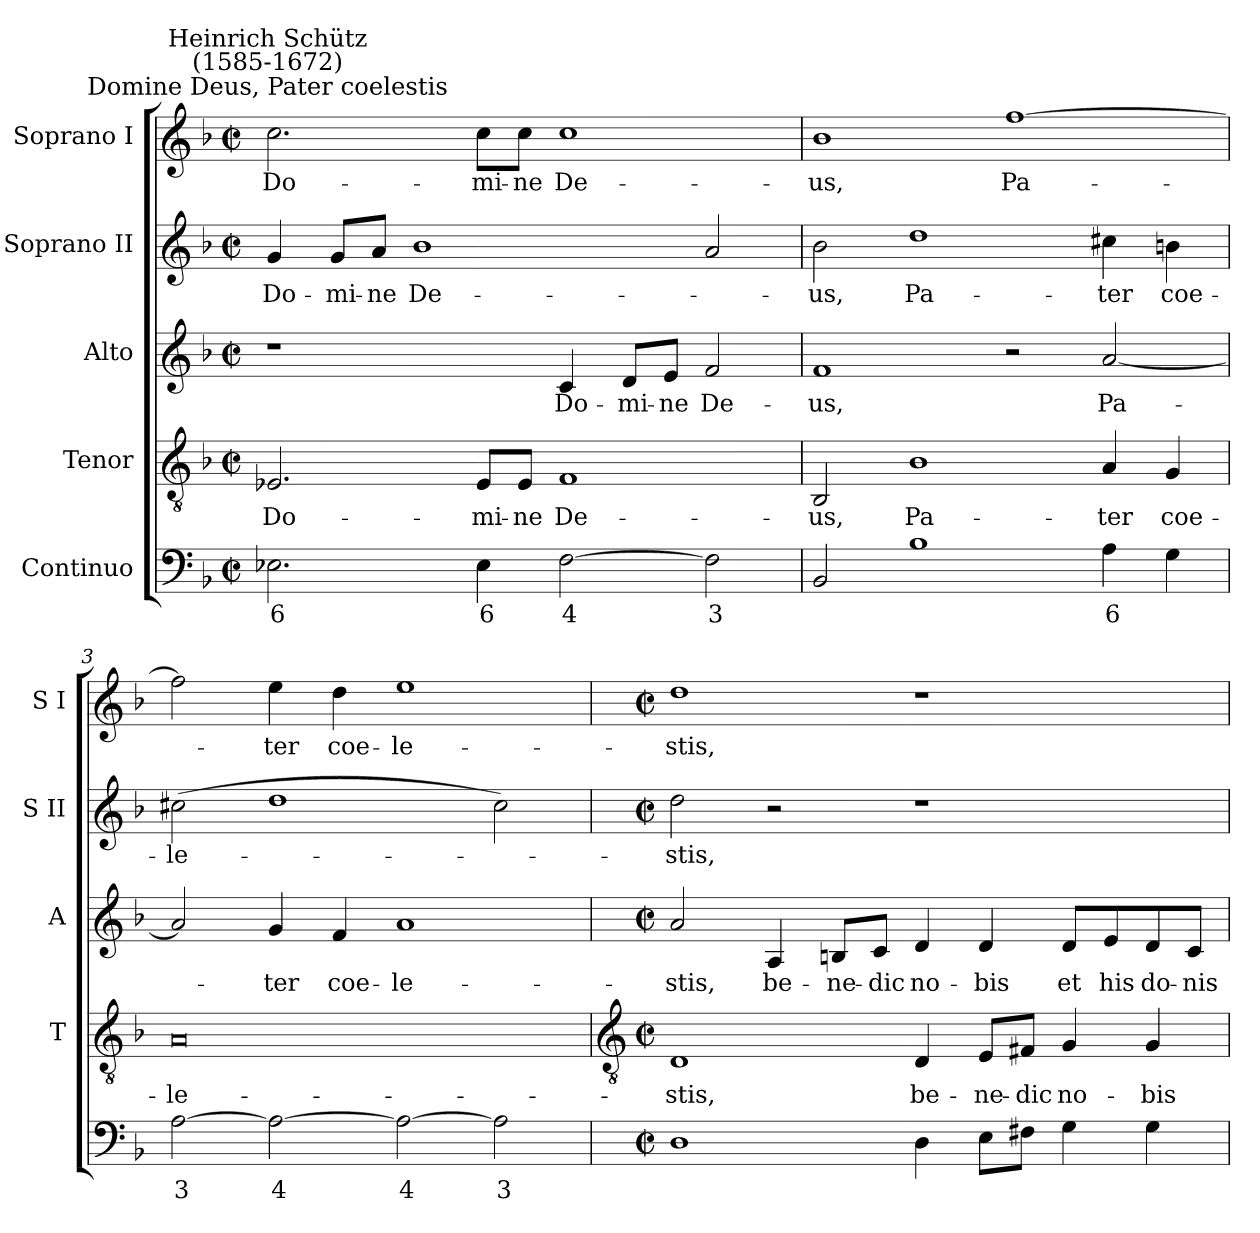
**kern	**text	**kern	**text	**kern	**text	**kern	**text	**kern	**text
*part5	*part5	*part4	*part4	*part3	*part3	*part2	*part2	*part1	*part1
*staff5	*staff5	*staff4	*staff4	*staff3	*staff3	*staff2	*staff2	*staff1	*staff1
*I"Continuo	*	*I"Tenor	*	*I"Alto	*	*I"Soprano II	*	*I"Soprano I	*
*	*	*I'T	*	*I'A	*	*I'S II	*	*I'S I	*
*clefF4	*	*clefGv2	*	*clefG2	*	*clefG2	*	*clefG2	*
*k[b-]	*	*k[b-]	*	*k[b-]	*	*k[b-]	*	*k[b-]	*
*F:	*	*F:	*	*F:	*	*F:	*	*F:	*
*M4/2	*	*M4/2	*	*M4/2	*	*M4/2	*	*M4/2	*
*met(c|)	*	*met(c|)	*	*met(c|)	*	*met(c|)	*	*met(c|)	*
=1	=1	=1	=1	=1	=1	=1	=1	=1	=1
!	!	!	!	!	!	!	!	!LO:TX:a:cj:t=Domine Deus, Pater coelestis	!
!	!	!	!	!	!	!	!	!LO:TX:a:cj:t=Heinrich Schütz\n(1585-1672)	!
!	!LO:LY:b	!	!LO:LY:b	!	!	!	!LO:LY:b	!	!LO:LY:b
2.E-X	6	2.E-X	Do-	1r	.	4g	Do-	2.cc	Do-
!	!	!	!	!	!	!	!LO:LY:b	!	!
.	.	.	.	.	.	8g/L	-mi-	.	.
!	!	!	!	!	!	!	!LO:LY:b	!	!
.	.	.	.	.	.	8a/J	-ne	.	.
!	!	!	!	!	!	!	!LO:LY:b	!	!
.	.	.	.	.	.	1b-	De-	.	.
!	!LO:LY:b	!	!LO:LY:b	!	!	!	!	!	!LO:LY:b
4E-	6	8E-/L	-mi-	.	.	.	.	8cc\L	-mi-
!	!	!	!LO:LY:b	!	!	!	!	!	!LO:LY:b
.	.	8E-/J	-ne	.	.	.	.	8cc\J	-ne
!	!LO:LY:b	!	!LO:LY:b	!	!LO:LY:b	!	!	!	!LO:LY:b
[2F	4	1F	De-	4c	Do-	.	.	1cc	De-
!	!	!	!	!	!LO:LY:b	!	!	!	!
.	.	.	.	8d/L	-mi-	.	.	.	.
!	!	!	!	!	!LO:LY:b	!	!	!	!
.	.	.	.	8e/J	-ne	.	.	.	.
!	!LO:LY:b	!	!	!	!LO:LY:b	!	!	!	!
2F]	3	.	.	2f	De-	2a	.	.	.
=2	=2	=2	=2	=2	=2	=2	=2	=2	=2
!	!	!	!LO:LY:b	!	!LO:LY:b	!	!LO:LY:b	!	!LO:LY:b
2BB-	.	2BB-	-us,	1f	-us,	2b-	us,	1b-	-us,
!	!	!	!LO:LY:b	!	!	!	!LO:LY:b	!	!
1B-	.	1B-	Pa-	.	.	1dd	Pa-	.	.
!	!	!	!	!	!	!	!	!	!LO:LY:b
.	.	.	.	2r	.	.	.	[1ff	Pa-
!	!LO:LY:b	!	!LO:LY:b	!	!LO:LY:b	!	!LO:LY:b	!	!
4A	6	4A	-ter	[2a	Pa-	4cc#X	-ter	.	.
!	!	!	!LO:LY:b	!	!	!	!LO:LY:b	!	!
4G	.	4G	coe-	.	.	4bn	coe-	.	.
=3	=3	=3	=3	=3	=3	=3	=3	=3	=3
!	!LO:LY:b	!	!LO:LY:b	!	!	!	!LO:LY:b	!	!
[2A	3	0A	-le-	2a]	.	(>2cc#X	-le-	2ff]	.
!	!LO:LY:b	!	!	!	!LO:LY:b	!	!	!	!LO:LY:b
2A_	4	.	.	4g	ter	1dd	.	4ee	ter
!	!	!	!	!	!LO:LY:b	!	!	!	!LO:LY:b
.	.	.	.	4f	coe-	.	.	4dd	coe-
!	!LO:LY:b	!	!	!	!LO:LY:b	!	!	!	!LO:LY:b
2A_	4	.	.	1a	-le-	.	.	1ee	-le-
!	!LO:LY:b	!	!	!	!	!	!	!	!
2A]	3	.	.	.	.	2cc#)	.	.	.
!!LO:LB:g=z
=4	=4	=4	=4	=4	=4	=4	=4	=4	=4
*	*	*clefGv2	*	*	*	*	*	*	*
*M4/2	*	*M4/2	*	*M4/2	*	*M4/2	*	*M4/2	*
*met(c|)	*	*met(c|)	*	*met(c|)	*	*met(c|)	*	*met(c|)	*
!	!	!	!LO:LY:b	!	!LO:LY:b	!	!LO:LY:b	!	!LO:LY:b
1D	.	1D	-stis,	2a	-stis,	2dd	stis,	1dd	-stis,
!	!	!	!	!	!LO:LY:b	!	!	!	!
.	.	.	.	4A	be-	2r	.	.	.
!	!	!	!	!	!LO:LY:b	!	!	!	!
.	.	.	.	8Bn/L	-ne-	.	.	.	.
!	!	!	!	!	!LO:LY:b	!	!	!	!
.	.	.	.	8c/J	-dic	.	.	.	.
!	!	!	!LO:LY:b	!	!LO:LY:b	!	!	!	!
4D	.	4D	be-	4d	no-	1r	.	1r	.
!	!	!	!LO:LY:b	!	!LO:LY:b	!	!	!	!
8EL	.	8E/L	-ne-	4d	-bis	.	.	.	.
!	!	!	!LO:LY:b	!	!	!	!	!	!
8F#XJ	.	8F#X/J	-dic	.	.	.	.	.	.
!	!	!	!LO:LY:b	!	!LO:LY:b	!	!	!	!
4G	.	4G	no-	8d/L	et	.	.	.	.
!	!	!	!	!	!LO:LY:b	!	!	!	!
.	.	.	.	8e/	his	.	.	.	.
!	!	!	!LO:LY:b	!	!LO:LY:b	!	!	!	!
4G	.	4G	-bis	8d/	do-	.	.	.	.
!	!	!	!	!	!LO:LY:b	!	!	!	!
.	.	.	.	8c/J	-nis	.	.	.	.
=	=	=	=	=	=	=	=	=	=
*-	*-	*-	*-	*-	*-	*-	*-	*-	*-
